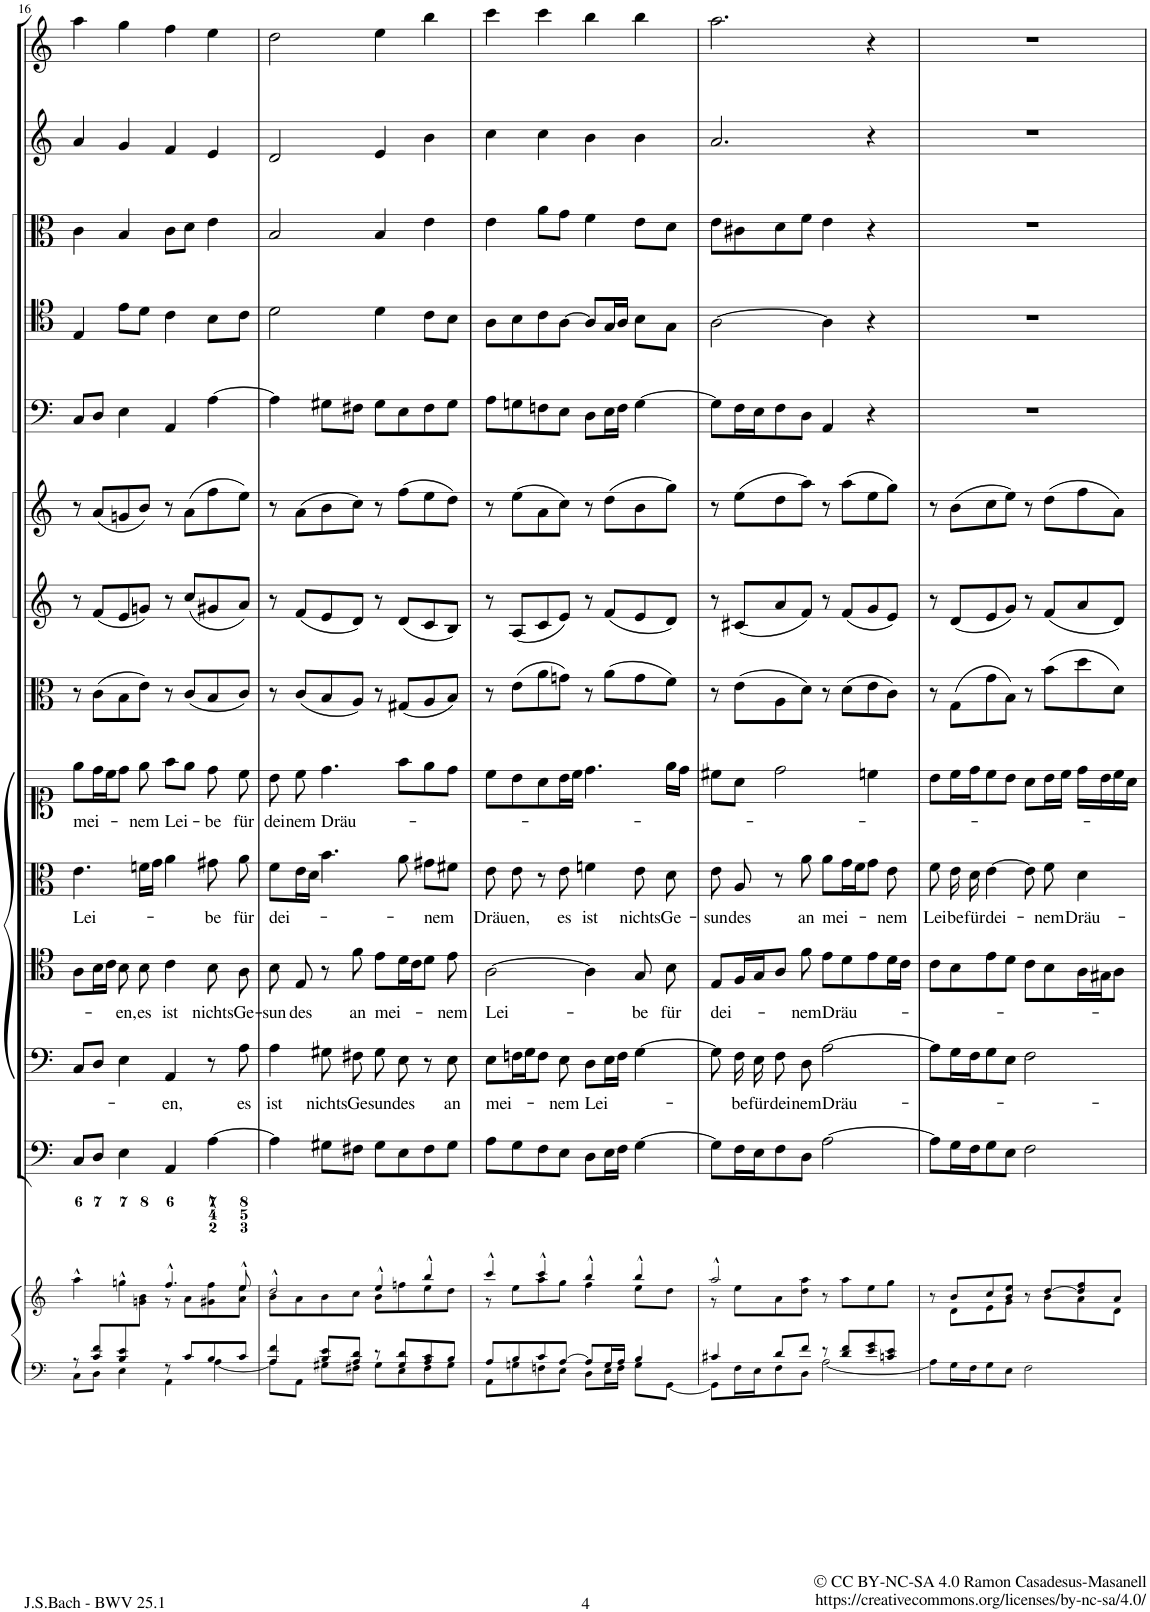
**kern	**kern	**kern	**kern	**text	**kern	**text	**kern	**text	**kern	**text	**kern	**kern	**kern	**kern	**kern	**kern	**kern	**kern
*part14	*part14	*part13	*part12	*part12	*part11	*part11	*part10	*part10	*part9	*part9	*part8	*part7	*part6	*part5	*part4	*part3	*part2	*part1
*staff15	*staff14	*staff13	*staff12	*staff12	*staff11	*staff11	*staff10	*staff10	*staff9	*staff9	*staff8	*staff7	*staff6	*staff5	*staff4	*staff3	*staff2	*staff1
*I"Piano reduction	*	*I"Continuo	*I"Basso	*	*I"Tenore	*	*I"Alto	*	*I"Soprano	*	*I"Viola	*I"Oboe II. Violino II.	*I"Oboe I. Violino I.	*I"Trombone III	*I"Trombone II	*I"Trombone I	*I"Cornetto	*I"Fauto I. II. III.
*I'Pno	*	*	*	*	*	*	*	*	*	*	*	*	*I'Ob	*I'Trb	*I'Trb	*I'Trb	*	*
!!LO:PB:g=z
*clefF4	*clefG2	*clefF4	*clefF4	*	*clefC4	*	*clefC3	*	*clefC1	*	*clefC3	*clefG2	*clefG2	*clefF4	*clefC4	*clefC3	*clefG2	*clefG2
*	*	*	*	*	*	*	*	*	*	*	*	*	*	*	*Trd7c12	*Trd7c12	*Trd1c2	*
*k[]	*k[]	*k[]	*k[]	*	*k[]	*	*k[]	*	*k[]	*	*k[]	*k[]	*k[]	*k[]	*k[]	*k[]	*k[]	*k[]
*M4/4	*M4/4	*M4/4	*M4/4	*	*M4/4	*	*M4/4	*	*M4/4	*	*M4/4	*M4/4	*M4/4	*M4/4	*M4/4	*M4/4	*M4/4	*M4/4
*met(c)	*met(c)	*met(c)	*met(c)	*	*met(c)	*	*met(c)	*	*met(c)	*	*met(c)	*met(c)	*met(c)	*met(c)	*met(c)	*met(c)	*met(c)	*met(c)
=16	=16	=16	=16	=16	=16	=16	=16	=16	=16	=16	=16	=16	=16	=16	=16	=16	=16	=16
*^	*^	*	*	*	*	*	*	*	*	*	*	*	*	*	*	*	*	*
*	*	*	*^	*	*	*	*	*	*	*	*	*	*	*	*	*	*	*	*	*
!	!	!	!	!	!	!	!	!	!	!	!LO:LY:b	!	!LO:LY:b	!	!	!	!	!	!	!	!
8r	8C\L	4aa^^\	4ryy	4.ryy	8C/L	8C/L	.	8A\L	.	4.e\	Lei-	8ee\L	mei-	8r	8r	8r	8C/L	4E/	4c\	4a/	4aa\
8c/ 8f/L	8D\J	.	.	.	8D/J	8D/J	.	16B\L	.	.	.	16dd\L	.	(8c\L	(8f/L	(8a/L	8D/J	.	.	.	.
.	.	.	.	.	.	.	.	16c\JJ	.	.	.	16cc\J	.	.	.	.	.	.	.	.	.
!	!	!	!	!	!	!	!	!	!LO:LY:b	!	!	!	!	!	!	!	!	!	!	!	!
8B/ 8e/	4E\	4ggn^^\	4ryy	.	4E\	4E\	.	8B\	en,	.	.	8dd\J	.	8B\	8e/	8gn/	4E\	8e\L	4B/	4g/	4gg\
!	!	!	!	!	!	!	!	!	!LO:LY:b	!	!	!	!LO:LY:b	!	!	!	!	!	!	!	!
8ryy	.	.	.	8gn\ 8b\J	.	.	.	8B\	es	16fn\LL	.	8ee\	-nem	8e\J)	8gn/J)	8b/J)	.	8d\J	.	.	.
.	.	.	.	.	.	.	.	.	.	16g\JJ	.	.	.	.	.	.	.	.	.	.	.
!	!	!	!	!	!	!	!LO:LY:b	!	!LO:LY:b	!	!	!	!LO:LY:b	!	!	!	!	!	!	!	!
8r	4AA\	4.ff^^/	8r	2ryy	4AA/	4AA/	en,	4c\	ist	4a\	.	8ff\L	Lei-	8r	8r	8r	4AA/	4c\	8c\L	4f/	4ff\
8c/L	.	.	8a\L	.	.	.	.	.	.	.	.	8ee\J	.	(8c/L	(8cc/L	(8a\L	.	.	8d\J	.	.
!	!	!	!	!	!	!	!	!	!LO:LY:b	!	!LO:LY:b	!	!LO:LY:b	!	!	!	!	!	!	!	!
8B/	[4A\	.	8g#X\ 8ff\	.	[4A\	8r	.	8B\	nichts	8g#X\	-be	8dd\	-be	8B/	8g#X/	8ff\	[4A\	8B\L	4e\	4e/	4ee\
!	!	!	!	!	!	!	!LO:LY:b	!	!LO:LY:b	!	!LO:LY:b	!	!LO:LY:b	!	!	!	!	!	!	!	!
8c/J	.	8ee^^/	8a\ 8ee\J	.	.	8A\	es	8A\	Ge-	8a\	für	8cc\	für	8c/J)	8a/J)	8ee\J)	.	8c\J	.	.	.
*	*	*	*v	*v	*	*	*	*	*	*	*	*	*	*	*	*	*	*	*	*	*
=17	=17	=17	=17	=17	=17	=17	=17	=17	=17	=17	=17	=17	=17	=17	=17	=17	=17	=17	=17	=17
!	!	!	!	!	!	!LO:LY:b	!	!LO:LY:b	!	!LO:LY:b	!	!LO:LY:b	!	!	!	!	!	!	!	!
4A/ 4f/	8A\L]	2dd^^/	8b\L	4A\]	4A\	ist	8B\	sun-	8f\L	dei-	8b\	dei-	8r	8r	8r	4A\]	2d\	2B/	2d/	2dd\
!	!	!	!	!	!	!	!	!LO:LY:b	!	!	!	!LO:LY:b	!	!	!	!	!	!	!	!
.	8AA\J	.	8a\	.	.	.	8E/	des	16e\L	.	8cc\	nem	(8c/L	(8f/L	(8a\L	.	.	.	.	.
.	.	.	.	.	.	.	.	.	16d\JJ	.	.	.	.	.	.	.	.	.	.	.
!	!	!	!	!	!	!LO:LY:b	!	!	!	!	!	!LO:LY:b	!	!	!	!	!	!	!	!
8B/ 8e/L	8G#X\L	.	8b\	8G#X\L	8G#X\	nichts	8r	.	4.b\	.	4.dd\	Dräu-	8B/	8e/	8b\	8G#X\L	.	.	.	.
!	!	!	!	!	!	!LO:LY:b	!	!LO:LY:b	!	!	!	!	!	!	!	!	!	!	!	!
8A/ 8d/J	8F#X\J	.	8cc\J	8F#X\J	8F#X\	Ge-	8f\	an	.	.	.	.	8A/J)	8d/J)	8cc\J)	8F#X\J	.	.	.	.
!	!	!	!	!	!	!LO:LY:b	!	!LO:LY:b	!	!	!	!	!	!	!	!	!	!	!	!
8r	8G#\L	4ee^^/	8b\L	8G#\L	8G#\	sun-	8e\L	mei-	.	.	.	.	8r	8r	8r	8G#\L	4d\	4B/	4e/	4ee\
!	!	!	!	!	!	!LO:LY:b	!	!	!	!	!	!	!	!	!	!	!	!	!	!
8G#/ 8d/L	8E\	.	8ffn\	8E\	8E\	des	16d\L	.	8a\	.	8ff\L	.	(8G#X/L	(8d/L	(8ff\L	8E\	.	.	.	.
.	.	.	.	.	.	.	16c\J	.	.	.	.	.	.	.	.	.	.	.	.	.
!	!	!	!	!	!	!	!	!	!	!LO:LY:b	!	!	!	!	!	!	!	!	!	!
8A/ 8c/	8F#\	4bb^^/	8ee\	8F#\	8r	.	8d\J	.	8g#X\L	-nem	8ee\	.	8A/	8c/	8ee\	8F#\	8c\L	4e\	4b\	4bb\
!	!	!	!	!	!	!LO:LY:b	!	!LO:LY:b	!	!	!	!	!	!	!	!	!	!	!	!
8B/J	8G#\J	.	8dd\J	8G#\J	8E\	an	8e\	-nem	8f#X\J	.	8dd\J	.	8B/J)	8B/J)	8dd\J)	8G#\J	8B\J	.	.	.
=18	=18	=18	=18	=18	=18	=18	=18	=18	=18	=18	=18	=18	=18	=18	=18	=18	=18	=18	=18	=18
!	!	!	!	!	!	!LO:LY:b	!	!LO:LY:b	!	!LO:LY:b	!	!	!	!	!	!	!	!	!	!
8A/L	8AA\L	4ccc^^/	8r	8A\L	8E\L	mei-	[2A\	Lei-	8e\	Dräu-	8cc\L	.	8r	8r	8r	8A\L	8A\L	4e\	4cc\	4ccc\
!	!	!	!	!	!	!	!	!	!	!LO:LY:b	!	!	!	!	!	!	!	!	!	!
8B/	8Gn\	.	8ee\L	8G\	16Fn\L	.	.	.	8e\	-en,	8b\	.	(8e\L	(8A/L	(8ee\L	8Gn\	8B\	.	.	.
.	.	.	.	.	16G\J	.	.	.	.	.	.	.	.	.	.	.	.	.	.	.
8c/	8Fn\	4ccc^^/	8aa\	8F\	8F\J	.	.	.	8r	.	8a\	.	8a\	8c/	8a\	8Fn\	8c\	8a\L	4cc\	4ccc\
!	!	!	!	!	!	!LO:LY:b	!	!	!	!LO:LY:b	!	!	!	!	!	!	!	!	!	!
[8A/J	8E\J	.	8gg\J	8E\J	8E\	-nem	.	.	8e\	es	16b\L	.	8gn\J)	8e/J)	8cc\J)	8E\J	[8A\J	8g\J	.	.
.	.	.	.	.	.	.	.	.	.	.	16cc\JJ	.	.	.	.	.	.	.	.	.
!	!	!	!	!	!	!LO:LY:b	!	!	!	!LO:LY:b	!	!	!	!	!	!	!	!	!	!
8A/L]	8D\L	4bb^^/	4ff\	8D\L	8D\L	Lei-	4A\]	.	4fn\	ist	4.dd\	.	8r	8r	8r	8D\L	8A/L]	4f\	4b\	4bb\
16G/L	16E\L	.	.	16E\L	16E\L	.	.	.	.	.	.	.	(8a\L	(8f/L	(8dd\L	16E\L	16G/L	.	.	.
16A/JJ	16F\JJ	.	.	16F\JJ	16F\JJ	.	.	.	.	.	.	.	.	.	.	16F\JJ	16A/JJ	.	.	.
!	!	!	!	!	!	!	!	!LO:LY:b	!	!LO:LY:b	!	!	!	!	!	!	!	!	!	!
4B/	8G\L	4bb^^/	8ee\L	[4G\	[4G\	.	8G/	-be	8e\	nichts	.	.	8g\	8e/	8b\	[4G\	8B\L	8e\L	4b\	4bb\
!	!	!	!	!	!	!	!	!LO:LY:b	!	!LO:LY:b	!	!	!	!	!	!	!	!	!	!
.	[8GG\J	.	8dd\J	.	.	.	8B\	für	8d\	Ge-	16ee\LL	.	8f\J)	8d/J)	8gg\J)	.	8G\J	8d\J	.	.
.	.	.	.	.	.	.	.	.	.	.	16dd\JJ	.	.	.	.	.	.	.	.	.
=19	=19	=19	=19	=19	=19	=19	=19	=19	=19	=19	=19	=19	=19	=19	=19	=19	=19	=19	=19	=19
!	!	!	!	!	!	!	!	!LO:LY:b	!	!LO:LY:b	!	!	!	!	!	!	!	!	!	!
4c#X/	8GG\L]	2aa^^/	8r	8G\L]	8G\]	.	8E/L	dei-	8e\	sun-	8cc#X\L	.	8r	8r	8r	8G\L]	[2A\	8e\L	2.a/	2.aa\
!	!	!	!	!	!	!LO:LY:b	!	!	!	!LO:LY:b	!	!	!	!	!	!	!	!	!	!
.	16F\L	.	8ee\L	16F\L	16F\	-be	16F/L	.	8A/	des	8a\J	.	(8e\L	(8c#X/L	(8ee\L	16F\L	.	8c#X\	.	.
!	!	!	!	!	!	!LO:LY:b	!	!	!	!	!	!	!	!	!	!	!	!	!	!
.	16E\J	.	.	16E\J	16E\	für	16G/J	.	.	.	.	.	.	.	.	16E\J	.	.	.	.
!	!	!	!	!	!	!LO:LY:b	!	!	!	!	!	!	!	!	!	!	!	!	!	!
8d/L	8F\	.	8a\	8F\	8F\	dei-	8A/J	.	8r	.	2dd\	.	8A\	8a/	8dd\	8F\	.	8d\	.	.
!	!	!	!	!	!	!LO:LY:b	!	!LO:LY:b	!	!LO:LY:b	!	!	!	!	!	!	!	!	!	!
8f/J	8D\J	.	8dd\ 8aa\J	8D\J	8D\	nem	8f\	-nem	8a\	an	.	.	8d\J)	8f/J)	8aa\J)	8D\J	.	8f\J	.	.
!	!	!	!	!	!	!LO:LY:b	!	!LO:LY:b	!	!LO:LY:b	!	!	!	!	!	!	!	!	!	!
8r	[2A\	8r	8ryy	[2A\	[2A\	Dräu-	8e\L	Dräu-	8a\L	mei-	.	.	8r	8r	8r	4AA/	4A\]	4e\	.	.
8d/ 8f/L	.	8ryy	8aa\L	.	.	.	8d\	.	16g\L	.	.	.	(8d\L	(8f/L	(8aa\L	.	.	.	.	.
.	.	.	.	.	.	.	.	.	16f\J	.	.	.	.	.	.	.	.	.	.	.
8e/ 8g/	.	4ryy	8ee\	.	.	.	8e\	.	8g\J	.	4ccn\	.	8e\	8g/	8ee\	4r	4r	4r	4r	4r
!	!	!	!	!	!	!	!	!	!	!LO:LY:b	!	!	!	!	!	!	!	!	!	!
8cn/ 8e/J	.	.	8gg\J	.	.	.	16d\L	.	8e\	nem	.	.	8c\J)	8e/J)	8gg\J)	.	.	.	.	.
.	.	.	.	.	.	.	16c\JJ	.	.	.	.	.	.	.	.	.	.	.	.	.
*v	*v	*	*	*	*	*	*	*	*	*	*	*	*	*	*	*	*	*	*	*
=20	=20	=20	=20	=20	=20	=20	=20	=20	=20	=20	=20	=20	=20	=20	=20	=20	=20	=20	=20
!	!	!	!	!	!	!	!	!	!LO:LY:b	!	!	!	!	!	!	!	!	!	!
8A\L]	8r	8ryy	8A\L]	8A\L]	.	8c\L	.	8f\	Lei-	8b\L	.	8r	8r	8r	1r	1r	1r	1r	1r
!	!	!	!	!	!	!	!	!	!LO:LY:b	!	!	!	!	!	!	!	!	!	!
16G\L	8b/L	8d\L	16G\L	16G\L	.	8B\	.	16e\	be	16cc\L	.	(8G\L	(8d/L	(8b\L	.	.	.	.	.
!	!	!	!	!	!	!	!	!	!LO:LY:b	!	!	!	!	!	!	!	!	!	!
16F\J	.	.	16F\J	16F\J	.	.	.	16d\	für	16dd\J	.	.	.	.	.	.	.	.	.
!	!	!	!	!	!	!	!	!	!LO:LY:b	!	!	!	!	!	!	!	!	!	!
8G\	8cc/	8e\	8G\	8G\	.	8e\	.	[4e\	dei-	8cc\	.	8g\	8e/	8cc\	.	.	.	.	.
8E\J	8b/ 8ee/J	8g\J	8E\J	8E\J	.	8d\J	.	.	.	8b\J	.	8B\J)	8g/J)	8ee\J)	.	.	.	.	.
2F\	8r	8ryy	2F\	2F\	.	8c\L	.	8e\]	.	8a\L	.	8r	8r	8r	.	.	.	.	.
!	!	!	!	!	!	!	!	!	!LO:LY:b	!	!	!	!	!	!	!	!	!	!
.	[8dd/L	8b\L	.	.	.	8B\	.	8f\	nem	16b\L	.	(8b\L	(8f/L	(8dd\L	.	.	.	.	.
.	.	.	.	.	.	.	.	.	.	16cc\JJ	.	.	.	.	.	.	.	.	.
!	!	!	!	!	!	!	!	!	!LO:LY:b	!	!	!	!	!	!	!	!	!	!
.	8dd/] 8ff/	8a\	.	.	.	16A\L	.	4d\	Dräu-	16dd\LL	.	8dd\	8a/	8ff\	.	.	.	.	.
.	.	.	.	.	.	16G#X\J	.	.	.	16b\	.	.	.	.	.	.	.	.	.
.	8a/J	8d\J	.	.	.	8A\J	.	.	.	16cc\	.	8d\J)	8d/J)	8a\J)	.	.	.	.	.
.	.	.	.	.	.	.	.	.	.	16a\JJ	.	.	.	.	.	.	.	.	.
*	*v	*v	*	*	*	*	*	*	*	*	*	*	*	*	*	*	*	*	*
=	=	=	=	=	=	=	=	=	=	=	=	=	=	=	=	=	=	=
*-	*-	*-	*-	*-	*-	*-	*-	*-	*-	*-	*-	*-	*-	*-	*-	*-	*-	*-
